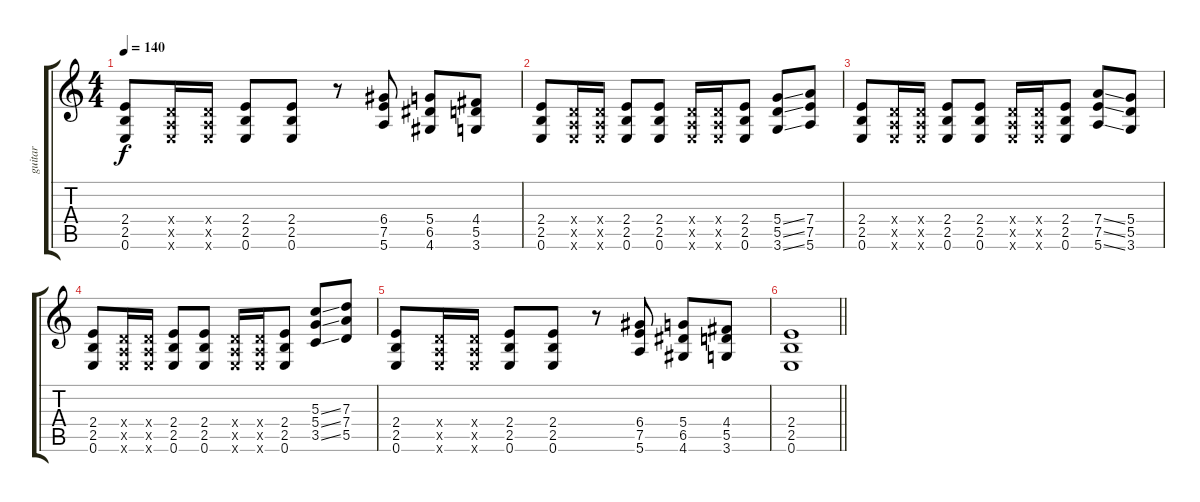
\track ("guitar" "guitar") {instrument acousticguitarsteel}
\staff {score tabs}
\tuning (E4 B3 G3 D3 A2 E2) {hide}
\ts (4 4)
\tempo 140
\clef g2
\ks aminor
(2.4 2.5 0.6).8{dy f} (0.4{x} 0.5{x} 0.6{x}).16 (0.4{x} 0.5{x} 0.6{x}).16 (2.4 2.5 0.6).8 (2.4 2.5 0.6).8 r.8 (6.4 7.5 5.6).8 (5.4 6.5 4.6).8 (4.4 5.5 3.6).8 |
\ks c
(2.4 2.5 0.6).8 (0.4{x} 0.5{x} 0.6{x}).16 (0.4{x} 0.5{x} 0.6{x}).16 (2.4 2.5 0.6).8 (2.4 2.5 0.6).8 (0.4{x} 0.5{x} 0.6{x}).16 (0.4{x} 0.5{x} 0.6{x}).16 (2.4 2.5 0.6).8 (5.4{ss} 5.5{ss} 3.6{ss}).8 (7.4 7.5 5.6).8 |
(2.4 2.5 0.6).8 (0.4{x} 0.5{x} 0.6{x}).16 (0.4{x} 0.5{x} 0.6{x}).16 (2.4 2.5 0.6).8 (2.4 2.5 0.6).8 (0.4{x} 0.5{x} 0.6{x}).16 (0.4{x} 0.5{x} 0.6{x}).16 (2.4 2.5 0.6).8 (7.4{ss} 7.5{ss} 5.6{ss}).8 (5.4 5.5 3.6).8 |
(2.4 2.5 0.6).8 (0.4{x} 0.5{x} 0.6{x}).16 (0.4{x} 0.5{x} 0.6{x}).16 (2.4 2.5 0.6).8 (2.4 2.5 0.6).8 (0.4{x} 0.5{x} 0.6{x}).16 (0.4{x} 0.5{x} 0.6{x}).16 (2.4 2.5 0.6).8 (5.3{ss} 5.4{ss} 3.5{ss}).8 (7.3 7.4 5.5).8 |
\ks aminor
(2.4 2.5 0.6).8 (0.4{x} 0.5{x} 0.6{x}).16 (0.4{x} 0.5{x} 0.6{x}).16 (2.4 2.5 0.6).8 (2.4 2.5 0.6).8 r.8 (6.4 7.5 5.6).8 (5.4 6.5 4.6).8 (4.4 5.5 3.6).8 |
\barLineRight lightlight
\ks c
(2.4 2.5 0.6).1
